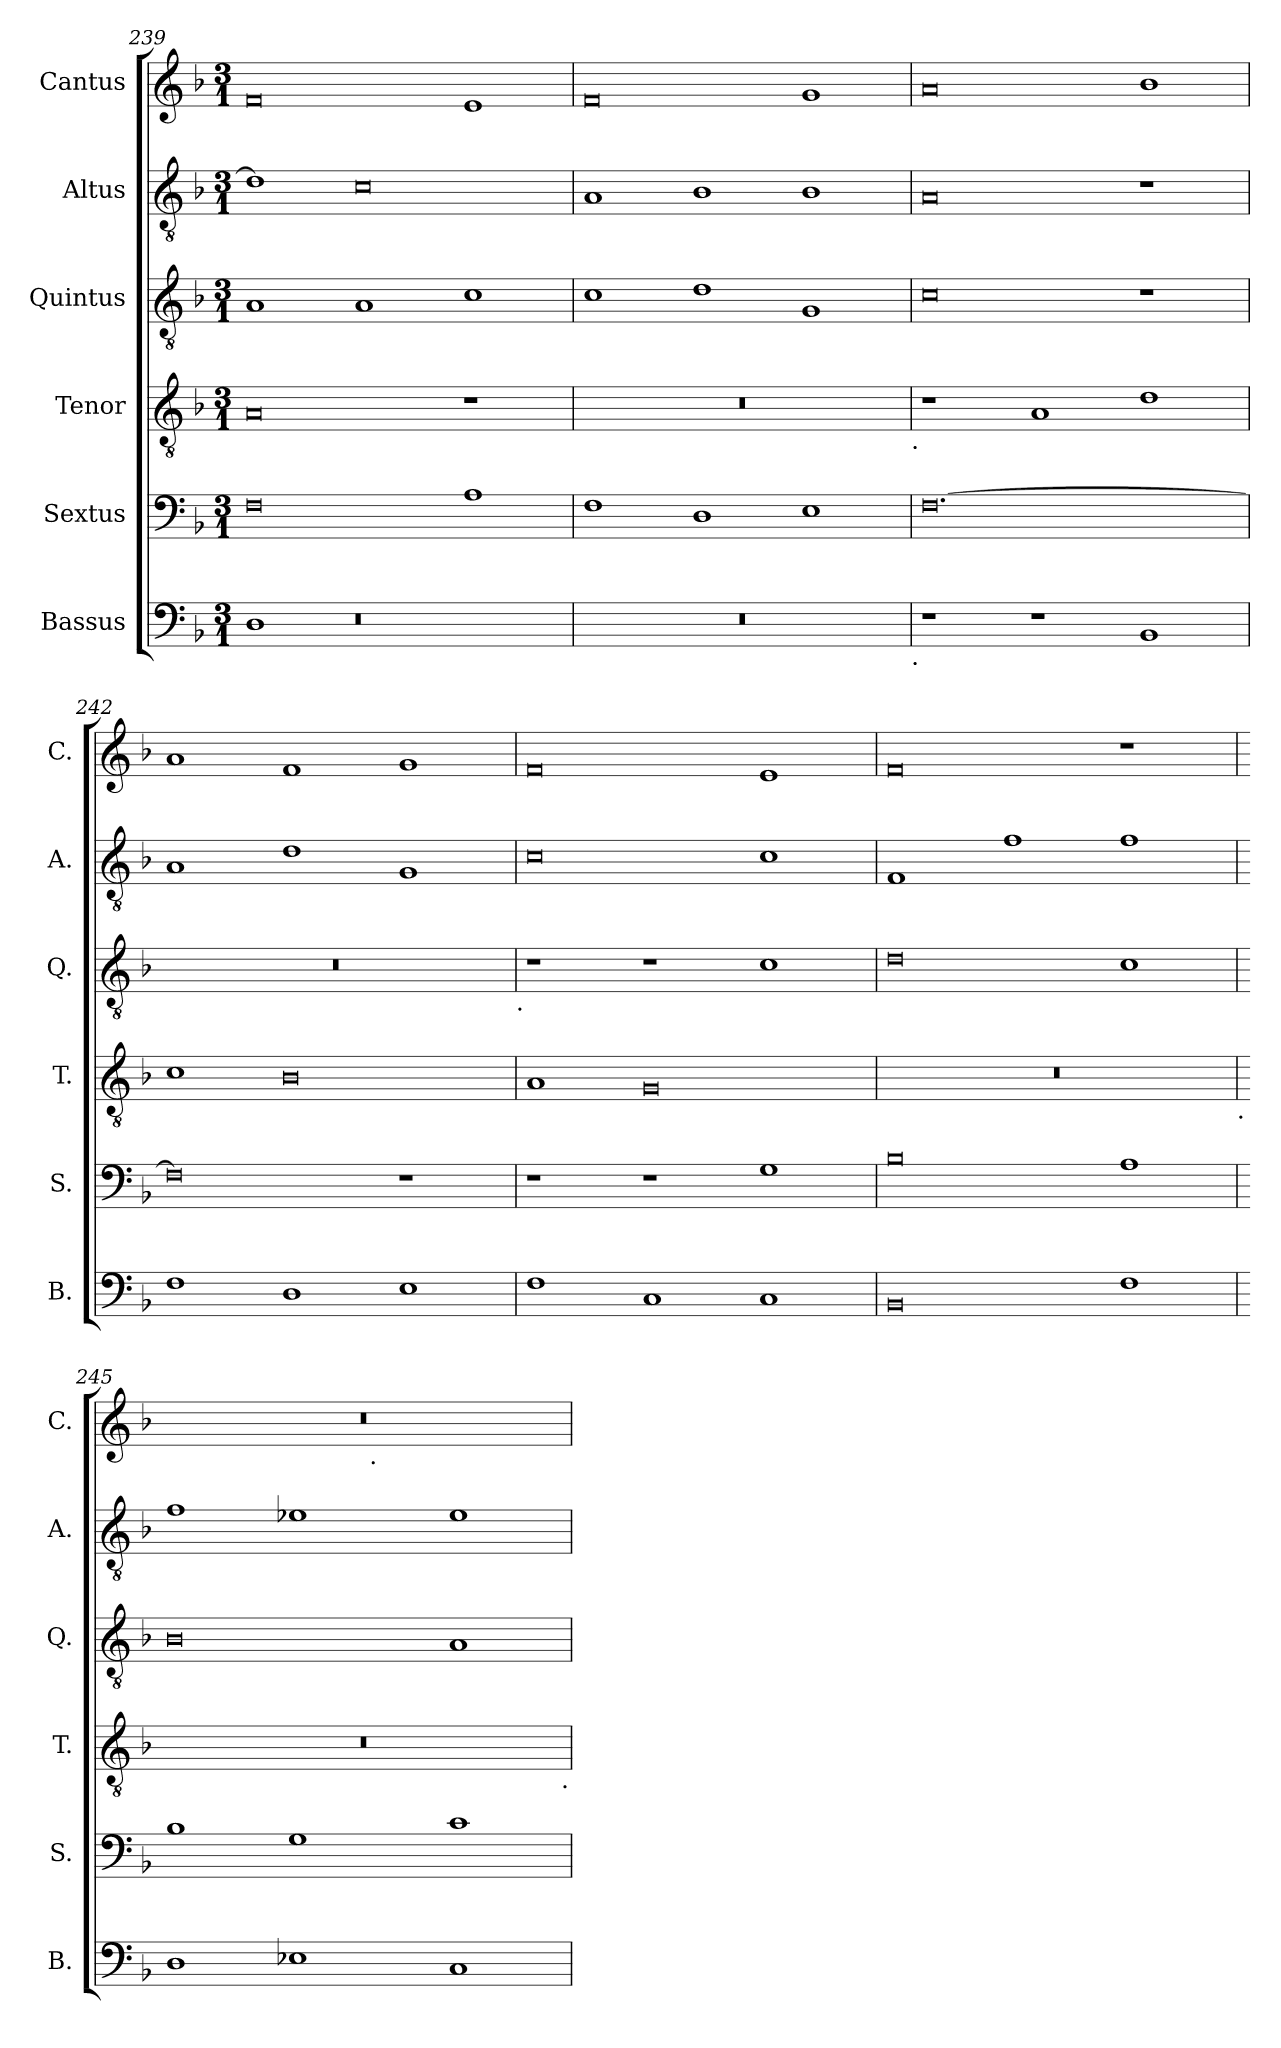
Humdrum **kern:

**kern	**kern	**kern	**kern	**kern	**kern
*part6	*part5	*part4	*part3	*part2	*part1
*staff6	*staff5	*staff4	*staff3	*staff2	*staff1
*I"Bassus	*I"Sextus	*I"Tenor	*I"Quintus	*I"Altus	*I"Cantus
*I'B.	*I'S.	*I'T.	*I'Q.	*I'A.	*I'C.
*clefF4	*clefF4	*clefGv2	*clefGv2	*clefGv2	*clefG2
*k[b-]	*k[b-]	*k[b-]	*k[b-]	*k[b-]	*k[b-]
*F:	*F:	*F:	*F:	*F:	*F:
*M3/1	*M3/1	*M3/1	*M3/1	*M3/1	*M3/1
=239	=239	=239	=239	=239	=239
1D	0F	0A	1A	1d]	0f
0r	.	.	1A	0c	.
.	1A	1r	1c	.	1e
=240	=240	=240	=240	=240	=240
0.r	1F	0.r	1c	1A	0f
.	1D	.	1d	1B-	.
.	1E	.	1G	1B-	1g
!	!	!LO:TX:b:t=.	!	!	!
!LO:TX:b:t=.	!	!	!	!	!
=241	=241	=241	=241	=241	=241
1r	[0.F	1r	0c	0A	0a
1r	.	1A	.	.	.
1BB-	.	1d	1r	1r	1b-
!!LO:LB:g=z
=242	=242	=242	=242	=242	=242
1F	0F]	1c	0.r	1A	1a
1D	.	0B-	.	1d	1f
1E	1r	.	.	1G	1g
!	!	!	!LO:TX:b:t=.	!	!
=243	=243	=243	=243	=243	=243
1F	1r	1A	1r	0c	0f
1C	1r	0G	1r	.	.
1C	1G	.	1c	1c	1e
=244	=244	=244	=244	=244	=244
0BB-	0B-	0.r	0d	1F	0f
.	.	.	.	1f	.
1F	1A	.	1c	1f	1r
!	!	!LO:TX:b:t=.	!	!	!
=245	=245	=245	=245	=245	=245
*	*	*	*	*	*^
1D	1B-	0.r	0B-	1f	0.r	1.ryy
1E-X	1G	.	.	1e-X	.	.
!	!	!	!	!	!	!LO:TX:b:t=.
.	.	.	.	.	.	1.ryy
1C	1c	.	1A	1e-	.	.
!	!	!LO:TX:b:t=.	!	!	!	!
*	*	*	*	*	*v	*v
=	=	=	=	=	=
*-	*-	*-	*-	*-	*-
